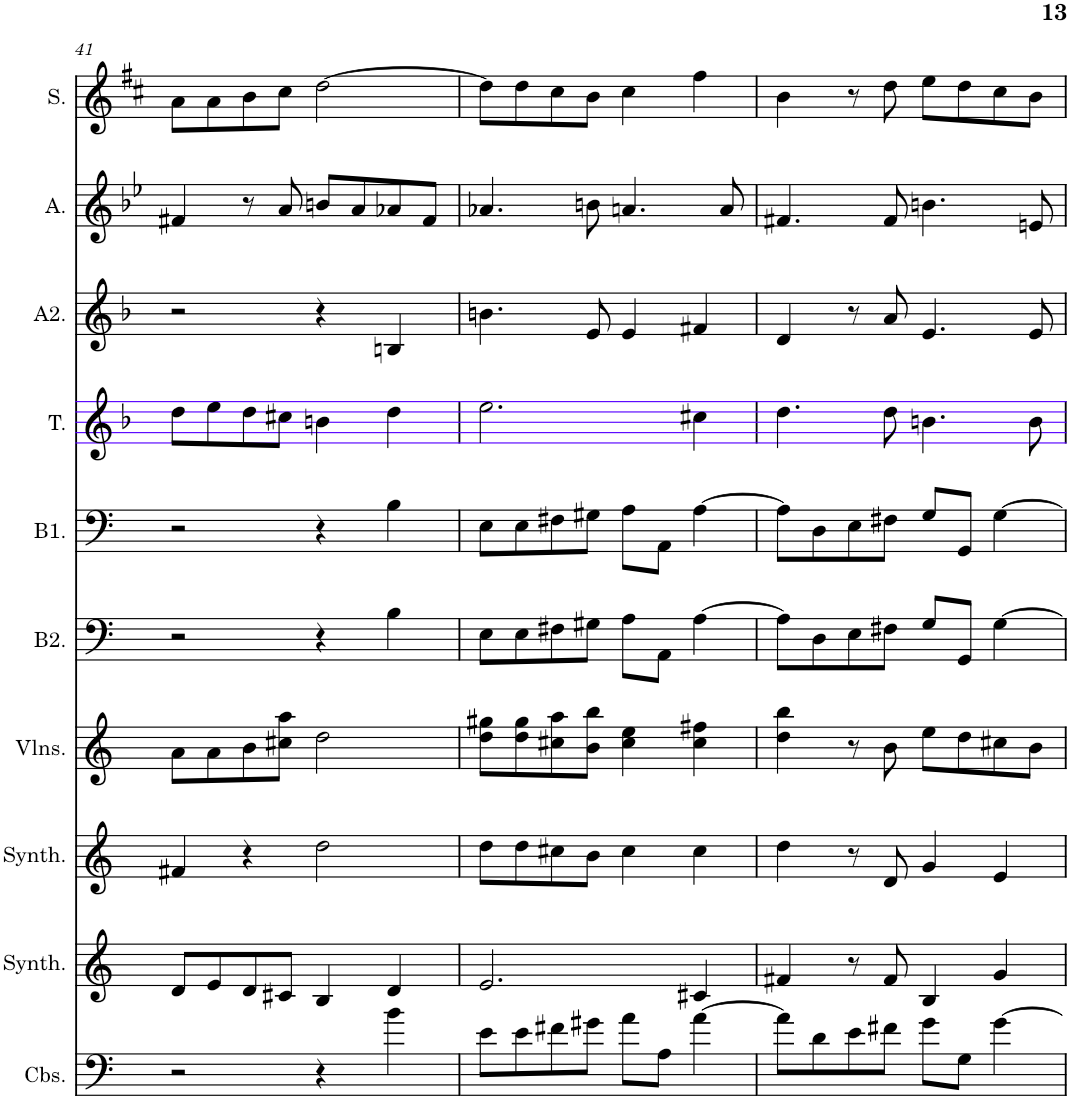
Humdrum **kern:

**kern	**kern	**kern	**kern	**kern	**kern	**kern	**kern	**kern	**kern
*part10	*part9	*part8	*part7	*part6	*part5	*part4	*part3	*part2	*part1
*staff10	*staff9	*staff8	*staff7	*staff6	*staff5	*staff4	*staff3	*staff2	*staff1
*I"Contrebasses, D'Bass/Strings, etc	*I"Synthétiseur d'instruments à cordes, Synth strings, etc	*I"Synthétiseur d'instruments à cordes, Synth strings 2	*I"Violons, 1st violins	*I"Basse2	*I"Basse1	*I"Tenor	*I"Alto2	*I"Alto	*I"Soprano
*I'Cbs.	*I'Synth.	*I'Synth.	*I'Vlns.	*I'B2.	*I'B1.	*I'T.	*I'A2.	*I'A.	*I'S.
!!LO:PB:g=z
*clefF4	*clefG2	*clefG2	*clefG2	*clefF4	*clefF4	*clefG2	*clefG2	*clefG2	*clefG2
*Trd7c12	*	*	*	*	*	*	*	*	*
*k[]	*k[]	*k[]	*k[]	*k[]	*k[]	*k[b-]	*k[b-]	*k[b-e-]	*k[f#c#]
*M4/4	*M4/4	*M4/4	*M4/4	*M4/4	*M4/4	*M4/4	*M4/4	*M4/4	*M4/4
=41	=41	=41	=41	=41	=41	=41	=41	=41	=41
2r	8d/L	4f#X/	8a\L	2r	2r	8dd\L	2r	4f#X/	8a\L
.	8e/	.	8a\	.	.	8ee\	.	.	8a\
.	8d/	4r	8b\	.	.	8dd\	.	8r	8b\
.	8c#X/J	.	8cc#X\ 8aa\J	.	.	8cc#X\J	.	8a/	8cc#\J
4r	4B/	2dd\	2dd\	4r	4r	4bn\	4r	8bn/L	[2dd\
.	.	.	.	.	.	.	.	8a/	.
4b\	4d/	.	.	4B\	4B\	4dd\	4Bn/	8a-X/	.
.	.	.	.	.	.	.	.	8f#/J	.
=42	=42	=42	=42	=42	=42	=42	=42	=42	=42
8e\L	2.e/	8dd\L	8dd\ 8gg#X\L	8E\L	8E\L	2.ee\	4.bn\	4.a-X/	8dd\L]
8e\	.	8dd\	8dd\ 8gg#\	8E\	8E\	.	.	.	8dd\
8f#X\	.	8cc#X\	8cc#X\ 8aa\	8F#X\	8F#X\	.	.	.	8cc#\
8g#X\J	.	8b\J	8b\ 8bb\J	8G#X\J	8G#X\J	.	8e/	8bn\	8b\J
8a\L	.	4cc#\	4cc#\ 4ee\	8A\L	8A\L	.	4e/	4.an/	4cc#\
8A\J	.	.	.	8AA\J	8AA\J	.	.	.	.
[4a\	4c#X/	4cc#\	4cc#\ 4ff#X\	[4A\	[4A\	4cc#X\	4f#X/	.	4ff#\
.	.	.	.	.	.	.	.	8a/	.
=43	=43	=43	=43	=43	=43	=43	=43	=43	=43
8a\L]	4f#X/	4dd\	4dd\ 4bb\	8A\L]	8A\L]	4.dd\	4d/	4.f#X/	4b\
8d\	.	.	.	8D\	8D\	.	.	.	.
8e\	8r	8r	8r	8E\	8E\	.	8r	.	8r
8f#X\J	8f#/	8d/	8b\	8F#X\J	8F#X\J	8dd\	8a/	8f#/	8dd\
8g\L	4B/	4g/	8ee\L	8G/L	8G/L	4.bn\	4.e/	4.bn\	8ee\L
8G\J	.	.	8dd\	8GG/J	8GG/J	.	.	.	8dd\
[4g\	4g/	4e/	8cc#X\	[4G\	[4G\	.	.	.	8cc#\
.	.	.	8b\J	.	.	8b\	8e/	8en/	8b\J
=	=	=	=	=	=	=	=	=	=
*-	*-	*-	*-	*-	*-	*-	*-	*-	*-
